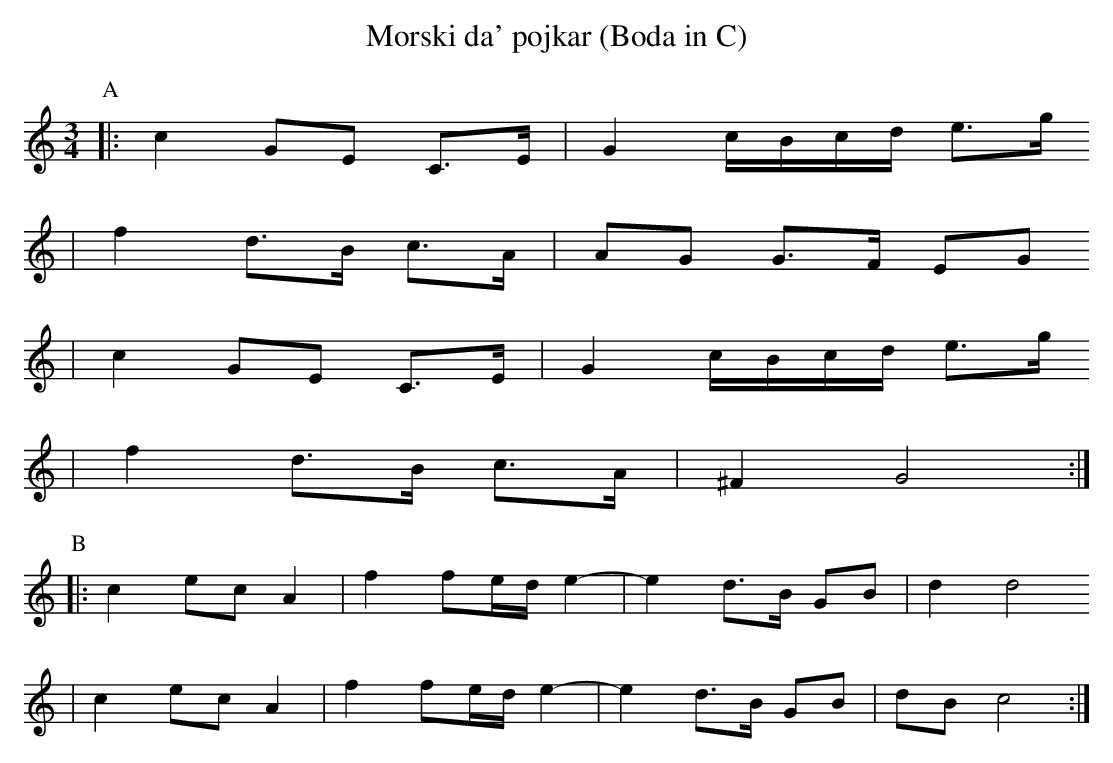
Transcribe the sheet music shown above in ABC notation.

X:1
T:Morski da' pojkar (Boda in C)
M:3/4
L:1/8
K:C
P:A
|: c2 GE C>E | G2 c/B/c/d/ e>g
| f2 d>B c>A | AG G>F EG
| c2 GE C>E | G2 c/B/c/d/ e>g
| f2 d>B c>A | ^F2 G4 :|
P:B
|: c2 ec A2 | f2 fe/d/ e2- | e2 d>B GB | d2 d4
|  c2 ec A2 | f2 fe/d/ e2- | e2 d>B GB | dB c4 :|
